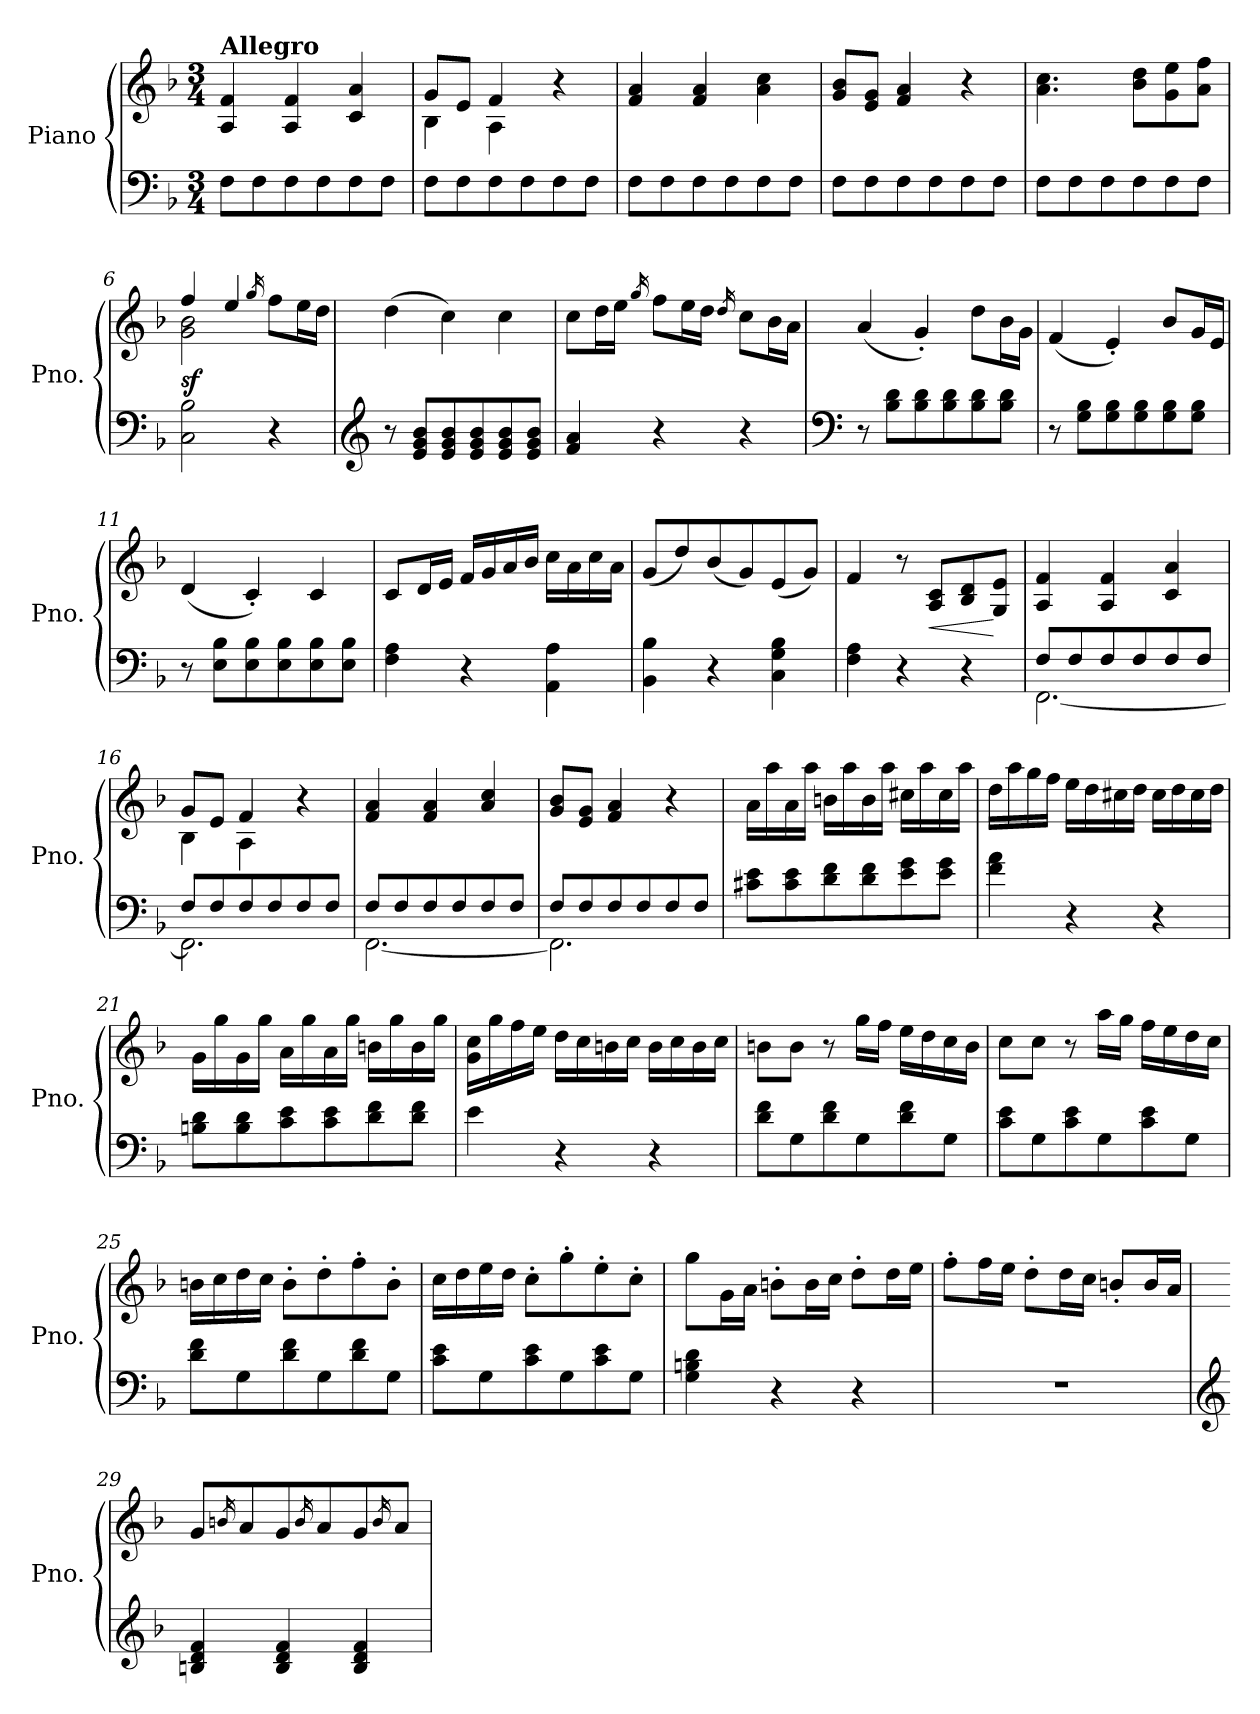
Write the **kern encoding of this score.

**kern	**kern	**dynam
*part1	*part1	*part1
*staff2	*staff1	*staff1/2
*I"Piano	*	*
*I'Pno.	*	*
*clefF4	*clefG2	*
*k[b-]	*k[b-]	*
*F:	*F:	*
*M3/4	*M3/4	*
*MM120	*MM120	*
=1	=1	=1
!	!LO:TX:a:B:t=Allegro	!
8F\L	4A/ 4f/	.
8F\	.	.
8F\	4A/ 4f/	.
8F\	.	.
8F\	4c/ 4a/	.
8F\J	.	.
=2	=2	=2
*	*^	*
8F\L	8g/L	4B-\	.
8F\	8e/J	.	.
8F\	4f/	4A\	.
8F\	.	.	.
8F\	4r	4ryy	.
8F\J	.	.	.
*	*v	*v	*
=3	=3	=3
8F\L	4f/ 4a/	.
8F\	.	.
8F\	4f/ 4a/	.
8F\	.	.
8F\	4a\ 4cc\	.
8F\J	.	.
=4	=4	=4
8F\L	8g/ 8b-/L	.
8F\	8e/ 8g/J	.
8F\	4f/ 4a/	.
8F\	.	.
8F\	4r	.
8F\J	.	.
=5	=5	=5
8F\L	4.a\ 4.cc\	.
8F\	.	.
8F\	.	.
8F\	8b-\ 8dd\L	.
8F\	8g\ 8ee\	.
8F\J	8a\ 8ff\J	.
=6	=6	=6
*	*^	*
!	!	!	!LO:DY:b
2C\ 2B-\	4ff/	2g\ 2b-\	sf
.	4ee/	.	.
.	16qgg/	.	.
4r	8ff\L	4ryy	.
.	16ee\L	.	.
.	16dd\JJ	.	.
*	*v	*v	*
!!LO:LB:g=z
=7	=7	=7
*clefG2	*	*
8r	(4dd\	.
8e/ 8g/ 8b-/L	.	.
8e/ 8g/ 8b-/	4cc\)	.
8e/ 8g/ 8b-/	.	.
8e/ 8g/ 8b-/	4cc\	.
8e/ 8g/ 8b-/J	.	.
=8	=8	=8
4f/ 4a/	8cc\L	.
.	16dd\L	.
.	16ee\JJ	.
.	16qgg/	.
4r	8ff\L	.
.	16ee\L	.
.	16dd\JJ	.
.	16qdd/	.
4r	8cc\L	.
.	16b-\L	.
.	16a\JJ	.
=9	=9	=9
*clefF4	*	*
8r	(4a/	.
8B-\ 8d\L	.	.
8B-\ 8d\	4g'/)	.
8B-\ 8d\	.	.
8B-\ 8d\	8dd\L	.
8B-\ 8d\J	16b-\L	.
.	16g\JJ	.
=10	=10	=10
8r	(4f/	.
8G\ 8B-\L	.	.
8G\ 8B-\	4e'/)	.
8G\ 8B-\	.	.
8G\ 8B-\	8b-/L	.
8G\ 8B-\J	16g/L	.
.	16e/JJ	.
=11	=11	=11
8r	(4d/	.
8E\ 8B-\L	.	.
8E\ 8B-\	4c'/)	.
8E\ 8B-\	.	.
8E\ 8B-\	4c/	.
8E\ 8B-\J	.	.
!!LO:LB:g=z
=12	=12	=12
4F\ 4A\	8c/L	.
.	16d/L	.
.	16e/JJ	.
4r	16f/LL	.
.	16g/	.
.	16a/	.
.	16b-/JJ	.
4AA\ 4A\	16cc\LL	.
.	16a\	.
.	16cc\	.
.	16a\JJ	.
=13	=13	=13
4BB-\ 4B-\	(8g/L	.
.	8dd/)	.
4r	(8b-/	.
.	8g/)	.
4C\ 4G\ 4B-\	(8e/	.
.	8g/J)	.
=14	=14	=14
4F\ 4A\	4f/	.
4r	8r	.
!	!	!LO:HP:b
.	8A/ 8c/L	<
4r	8B-/ 8d/	.
.	8G/ 8e/J	[
=15	=15	=15
*^	*	*
8F/L	[2.FF\	4A/ 4f/	.
8F/	.	.	.
8F/	.	4A/ 4f/	.
8F/	.	.	.
8F/	.	4c/ 4a/	.
8F/J	.	.	.
=16	=16	=16	=16
*	*	*^	*
8F/L	2.FF\]	8g/L	4B-\	.
8F/	.	8e/J	.	.
8F/	.	4f/	4A\	.
8F/	.	.	.	.
8F/	.	4r	4ryy	.
8F/J	.	.	.	.
*	*	*v	*v	*
=17	=17	=17	=17
8F/L	[2.FF\	4f/ 4a/	.
8F/	.	.	.
8F/	.	4f/ 4a/	.
8F/	.	.	.
8F/	.	4a/ 4cc/	.
8F/J	.	.	.
!!LO:LB:g=z
=18	=18	=18	=18
8F/L	2.FF\]	8g/ 8b-/L	.
8F/	.	8e/ 8g/J	.
8F/	.	4f/ 4a/	.
8F/	.	.	.
8F/	.	4r	.
8F/J	.	.	.
*v	*v	*	*
=19	=19	=19
8c#X\ 8e\L	16a\LL	.
.	16aa\	.
8c#\ 8e\	16a\	.
.	16aa\JJ	.
8d\ 8f\	16bn\LL	.
.	16aa\	.
8d\ 8f\	16b\	.
.	16aa\JJ	.
8e\ 8g\	16cc#X\LL	.
.	16aa\	.
8e\ 8g\J	16cc#\	.
.	16aa\JJ	.
=20	=20	=20
4f\ 4a\	16dd\LL	.
.	16aa\	.
.	16gg\	.
.	16ff\JJ	.
4r	16ee\LL	.
.	16dd\	.
.	16cc#X\	.
.	16dd\JJ	.
4r	16cc#\LL	.
.	16dd\	.
.	16cc#\	.
.	16dd\JJ	.
=21	=21	=21
8Bn\ 8d\L	16g\LL	.
.	16gg\	.
8B\ 8d\	16g\	.
.	16gg\JJ	.
8c\ 8e\	16a\LL	.
.	16gg\	.
8c\ 8e\	16a\	.
.	16gg\JJ	.
8d\ 8f\	16bn\LL	.
.	16gg\	.
8d\ 8f\J	16b\	.
.	16gg\JJ	.
!!LO:LB:g=z
=22	=22	=22
4e\	16g\ 16cc\LL	.
.	16gg\	.
.	16ff\	.
.	16ee\JJ	.
4r	16dd\LL	.
.	16cc\	.
.	16bn\	.
.	16cc\JJ	.
4r	16b\LL	.
.	16cc\	.
.	16b\	.
.	16cc\JJ	.
=23	=23	=23
8d\ 8f\L	8bn\L	.
8G\	8b\J	.
8d\ 8f\	8r	.
8G\	16gg\LL	.
.	16ff\JJ	.
8d\ 8f\	16ee\LL	.
.	16dd\	.
8G\J	16cc\	.
.	16b\JJ	.
=24	=24	=24
8c\ 8e\L	8cc\L	.
8G\	8cc\J	.
8c\ 8e\	8r	.
8G\	16aa\LL	.
.	16gg\JJ	.
8c\ 8e\	16ff\LL	.
.	16ee\	.
8G\J	16dd\	.
.	16cc\JJ	.
=25	=25	=25
8d\ 8f\L	16bn\LL	.
.	16cc\	.
8G\	16dd\	.
.	16cc\JJ	.
8d\ 8f\	8b'\L	.
8G\	8dd'\	.
8d\ 8f\	8ff'\	.
8G\J	8b'\J	.
=26	=26	=26
8c\ 8e\L	16cc\LL	.
.	16dd\	.
8G\	16ee\	.
.	16dd\JJ	.
8c\ 8e\	8cc'\L	.
8G\	8gg'\	.
8c\ 8e\	8ee'\	.
8G\J	8cc'\J	.
!!LO:LB:g=z
=27	=27	=27
4G\ 4Bn\ 4d\	8gg\L	.
.	16g\L	.
.	16a\JJ	.
4r	8bn'\L	.
.	16b\L	.
.	16cc\JJ	.
4r	8dd'\L	.
.	16dd\L	.
.	16ee\JJ	.
=28	=28	=28
2.r	8ff'\L	.
.	16ff\L	.
.	16ee\JJ	.
.	8dd'\L	.
.	16dd\L	.
.	16cc\JJ	.
.	8bn'/L	.
.	16b/L	.
.	16a/JJ	.
=29	=29	=29
*clefG2	*	*
4Bn/ 4d/ 4f/	8g/L	.
.	16qbn/	.
.	8a/	.
4B/ 4d/ 4f/	8g/	.
.	16qb/	.
.	8a/	.
4B/ 4d/ 4f/	8g/	.
.	16qb/	.
.	8a/J	.
=	=	=
*-	*-	*-
